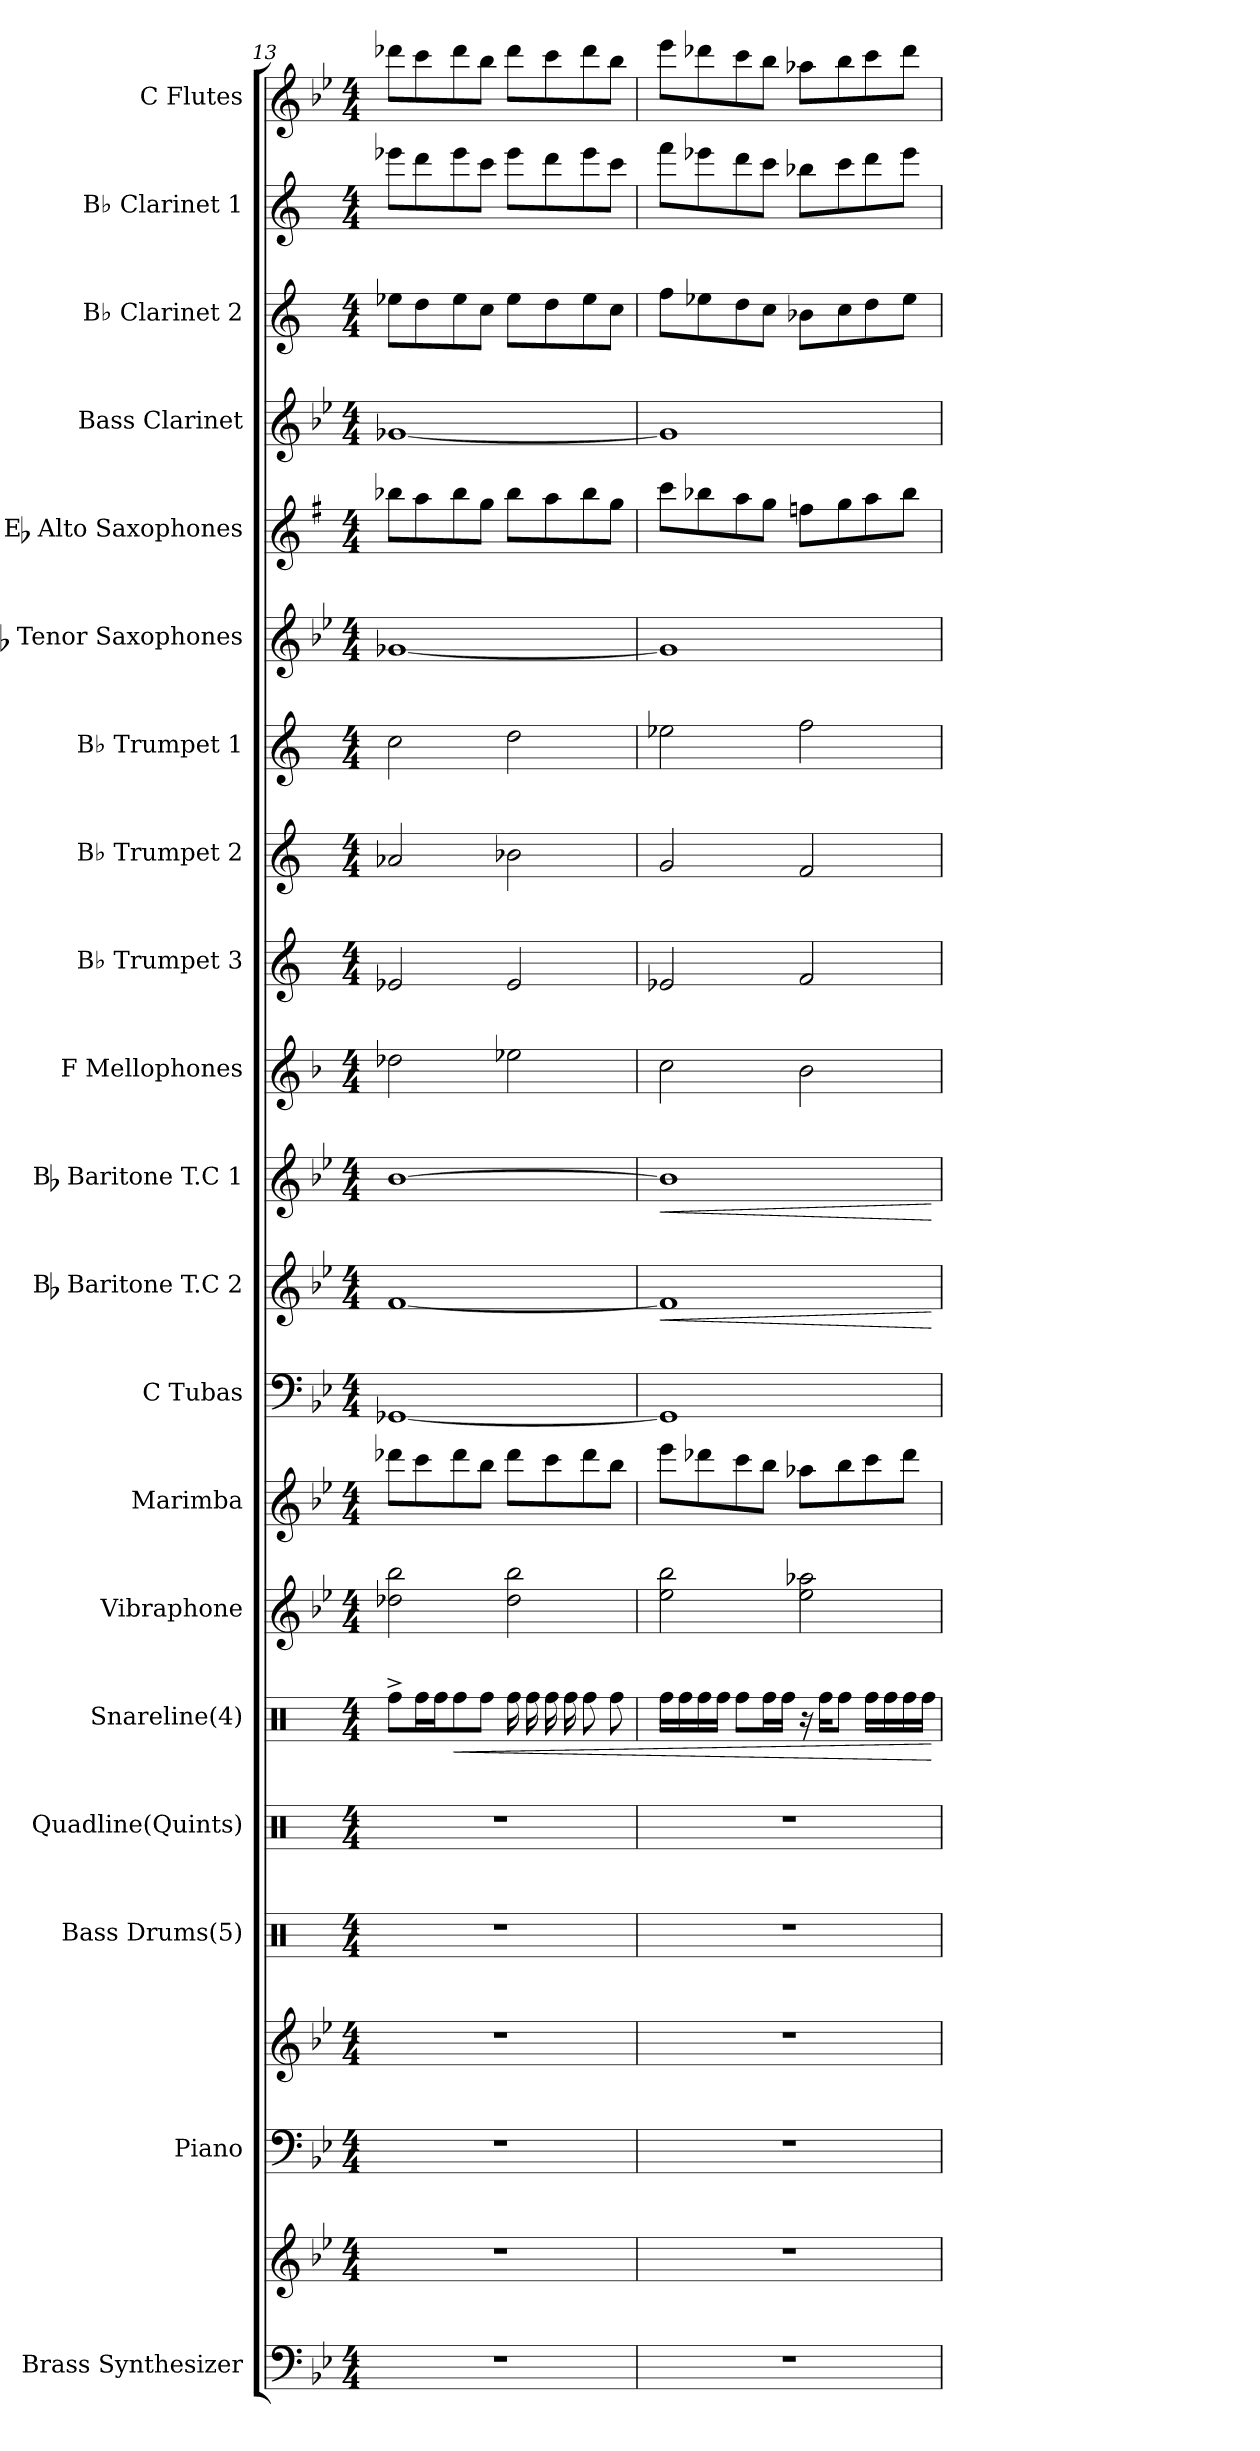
**kern	**kern	**kern	**kern	**kern	**kern	**kern	**dynam	**kern	**kern	**kern	**kern	**dynam	**kern	**dynam	**kern	**kern	**kern	**kern	**kern	**kern	**kern	**kern	**kern	**kern
*part20	*part20	*part19	*part19	*part18	*part17	*part16	*part16	*part15	*part14	*part13	*part12	*part12	*part11	*part11	*part10	*part9	*part8	*part7	*part6	*part5	*part4	*part3	*part2	*part1
*staff22	*staff21	*staff20	*staff19	*staff18	*staff17	*staff16	*staff16	*staff15	*staff14	*staff13	*staff12	*staff12	*staff11	*staff11	*staff10	*staff9	*staff8	*staff7	*staff6	*staff5	*staff4	*staff3	*staff2	*staff1
*I"Brass Synthesizer	*	*I"Piano	*	*I"Bass Drums(5)	*I"Quadline(Quints)	*I"Snareline(4)	*	*I"Vibraphone	*I"Marimba	*I"C Tubas	*I"Bb Baritone T.C 2	*	*I"Bb Baritone T.C 1	*	*I"F Mellophones	*I"B♭ Trumpet 3	*I"B♭ Trumpet 2	*I"B♭ Trumpet 1	*I"Bb Tenor Saxophones	*I"Eb Alto Saxophones	*I"Bass Clarinet	*I"B♭ Clarinet 2	*I"B♭ Clarinet 1	*I"C Flutes
*I'Synth.	*	*I'Pno.	*	*I'BD	*	*	*	*	*I'Marimba	*I'Tubas	*I'Baritone T.C 2	*	*I'Baritone T.C 1	*	*I'Mello	*I'B♭ Tpt. 3	*I'B♭ Tpt. 2	*I'B♭ Tpt. 1	*I'Tenor Saxes	*I'Alto Saxes	*I'B. Cl.	*I'B♭ Cl. 2	*I'B♭ Cl. 1	*I'Flutes
!!LO:PB:g=z
*clefF4	*clefG2	*clefF4	*clefG2	*clefX	*clefX	*clefX	*	*clefG2	*clefG2	*clefF4	*clefG2	*	*clefG2	*	*clefG2	*clefG2	*clefG2	*clefG2	*clefG2	*clefG2	*clefG2	*clefG2	*clefG2	*clefG2
*	*	*	*	*	*	*	*	*	*	*	*ITrd8c14	*	*ITrd8c14	*	*ITrd4c7	*ITrd1c2	*ITrd1c2	*ITrd1c2	*ITrd8c14	*ITrd5c9	*ITrd8c14	*ITrd1c2	*ITrd1c2	*
*k[b-e-]	*k[b-e-]	*k[b-e-]	*k[b-e-]	*k[]	*k[]	*k[]	*	*k[b-e-]	*k[b-e-]	*k[b-e-]	*k[b-e-]	*	*k[b-e-]	*	*k[b-e-]	*k[b-e-]	*k[b-e-]	*k[b-e-]	*k[b-e-]	*k[b-e-]	*k[b-e-]	*k[b-e-]	*k[b-e-]	*k[b-e-]
*M4/4	*M4/4	*M4/4	*M4/4	*M4/4	*M4/4	*M4/4	*	*M4/4	*M4/4	*M4/4	*M4/4	*	*M4/4	*	*M4/4	*M4/4	*M4/4	*M4/4	*M4/4	*M4/4	*M4/4	*M4/4	*M4/4	*M4/4
=13	=13	=13	=13	=13	=13	=13	=13	=13	=13	=13	=13	=13	=13	=13	=13	=13	=13	=13	=13	=13	=13	=13	=13	=13
1r	1r	1r	1r	1r	1r	8Rff^\L	.	2dd-X\ 2bb-\	8ddd-X\L	[1GG-X	[1F	.	[1B-	.	2g-X\	2d-X/	2g-X/	2b-\	[1G-X	8dd-X\L	[1G-X	8dd-X\L	8ddd-X\L	8ddd-X\L
*	*	*	*	*	*	*tremolo	*	*	*	*	*	*	*	*	*	*	*	*	*	*	*	*	*	*
.	.	.	.	.	.	16Rff\	.	.	8ccc\	.	.	.	.	.	.	.	.	.	.	8cc\	.	8cc\	8ccc\	8ccc\
.	.	.	.	.	.	16Rff\	.	.	.	.	.	.	.	.	.	.	.	.	.	.	.	.	.	.
*	*	*	*	*	*	*Xtremolo	*	*	*	*	*	*	*	*	*	*	*	*	*	*	*	*	*	*
!	!	!	!	!	!	!	!LO:HP:b	!	!	!	!	!	!	!	!	!	!	!	!	!	!	!	!	!
.	.	.	.	.	.	8Rff\	<	.	8ddd-\	.	.	.	.	.	.	.	.	.	.	8dd-\	.	8dd-\	8ddd-\	8ddd-\
.	.	.	.	.	.	8Rff\J	.	.	8bb-\J	.	.	.	.	.	.	.	.	.	.	8b-\J	.	8b-\J	8bb-\J	8bb-\J
*	*	*	*	*	*	*tremolo	*	*	*	*	*	*	*	*	*	*	*	*	*	*	*	*	*	*
.	.	.	.	.	.	16Rff\LL	.	2dd-\ 2bb-\	8ddd-\L	.	.	.	.	.	2a-X\	2d-/	2a-X\	2cc\	.	8dd-\L	.	8dd-\L	8ddd-\L	8ddd-\L
.	.	.	.	.	.	16Rff\	.	.	.	.	.	.	.	.	.	.	.	.	.	.	.	.	.	.
.	.	.	.	.	.	16Rff\	.	.	8ccc\	.	.	.	.	.	.	.	.	.	.	8cc\	.	8cc\	8ccc\	8ccc\
.	.	.	.	.	.	16Rff\	.	.	.	.	.	.	.	.	.	.	.	.	.	.	.	.	.	.
*	*	*	*	*	*	*Xtremolo	*	*	*	*	*	*	*	*	*	*	*	*	*	*	*	*	*	*
.	.	.	.	.	.	8Rff\	.	.	8ddd-\	.	.	.	.	.	.	.	.	.	.	8dd-\	.	8dd-\	8ddd-\	8ddd-\
.	.	.	.	.	.	8Rff\J	.	.	8bb-\J	.	.	.	.	.	.	.	.	.	.	8b-\J	.	8b-\J	8bb-\J	8bb-\J
=14	=14	=14	=14	=14	=14	=14	=14	=14	=14	=14	=14	=14	=14	=14	=14	=14	=14	=14	=14	=14	=14	=14	=14	=14
!	!	!	!	!	!	!	!	!	!	!	!	!LO:HP:b	!	!LO:HP:b	!	!	!	!	!	!	!	!	!	!
1r	1r	1r	1r	1r	1r	16Rff\LL	.	2ee-\ 2bb-\	8eee-\L	1GG-]	1F]	<	1B-]	<	2f\	2d-X/	2f/	2dd-X\	1G-]	8ee-\L	1G-]	8ee-\L	8eee-\L	8eee-\L
.	.	.	.	.	.	16Rff\	.	.	.	.	.	.	.	.	.	.	.	.	.	.	.	.	.	.
.	.	.	.	.	.	16Rff\	.	.	8ddd-X\	.	.	.	.	.	.	.	.	.	.	8dd-X\	.	8dd-X\	8ddd-X\	8ddd-X\
.	.	.	.	.	.	16Rff\JJ	.	.	.	.	.	.	.	.	.	.	.	.	.	.	.	.	.	.
.	.	.	.	.	.	8Rff\L	.	.	8ccc\	.	.	.	.	.	.	.	.	.	.	8cc\	.	8cc\	8ccc\	8ccc\
.	.	.	.	.	.	16Rff\L	.	.	8bb-\J	.	.	.	.	.	.	.	.	.	.	8b-\J	.	8b-\J	8bb-\J	8bb-\J
.	.	.	.	.	.	16Rff\JJ	.	.	.	.	.	.	.	.	.	.	.	.	.	.	.	.	.	.
.	.	.	.	.	.	16r	.	2ee-\ 2aa-X\	8aa-X\L	.	.	.	.	.	2e-\	2e-/	2e-/	2ee-\	.	8a-X\L	.	8a-X\L	8aa-X\L	8aa-X\L
.	.	.	.	.	.	16Rff\KL	.	.	.	.	.	.	.	.	.	.	.	.	.	.	.	.	.	.
.	.	.	.	.	.	8Rff\J	.	.	8bb-\	.	.	.	.	.	.	.	.	.	.	8b-\	.	8b-\	8bb-\	8bb-\
.	.	.	.	.	.	16Rff\LL	.	.	8ccc\	.	.	.	.	.	.	.	.	.	.	8cc\	.	8cc\	8ccc\	8ccc\
.	.	.	.	.	.	16Rff\	.	.	.	.	.	.	.	.	.	.	.	.	.	.	.	.	.	.
.	.	.	.	.	.	16Rff\	.	.	8ddd-\J	.	.	.	.	.	.	.	.	.	.	8dd-\J	.	8dd-\J	8ddd-\J	8ddd-\J
.	.	.	.	.	.	16Rff\JJ	.	.	.	.	.	.	.	.	.	.	.	.	.	.	.	.	.	.
.	.	.	.	.	.	.	[	.	.	.	.	[	.	[	.	.	.	.	.	.	.	.	.	.
=	=	=	=	=	=	=	=	=	=	=	=	=	=	=	=	=	=	=	=	=	=	=	=	=
*-	*-	*-	*-	*-	*-	*-	*-	*-	*-	*-	*-	*-	*-	*-	*-	*-	*-	*-	*-	*-	*-	*-	*-	*-
